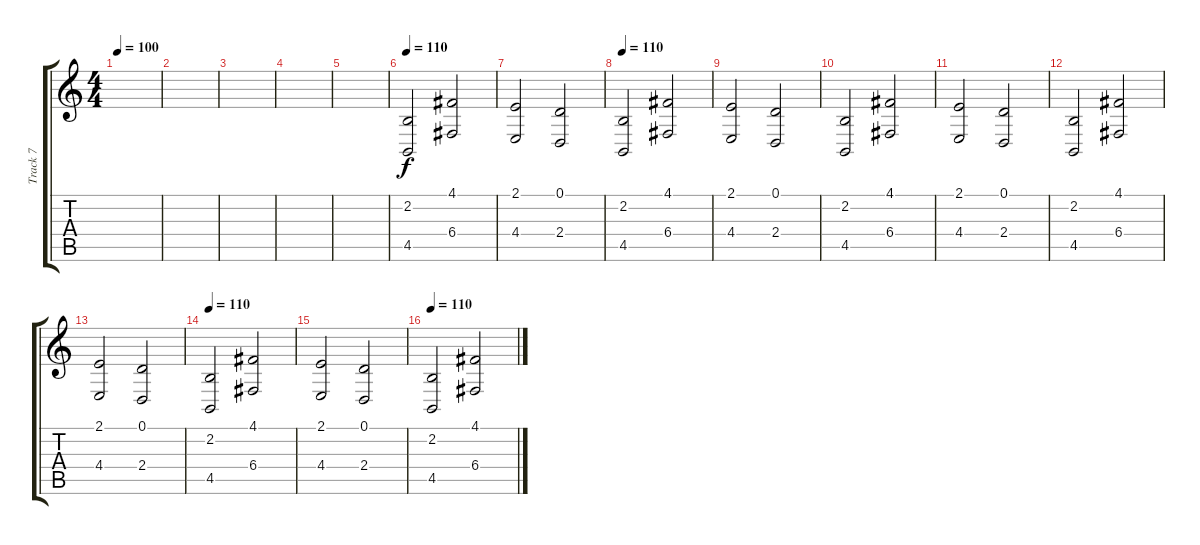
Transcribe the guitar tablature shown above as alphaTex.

\track ("Track 7" "Track 7") {instrument stringensemble1}
\staff {score tabs}
\tuning (D4 A3 F3 C3 G2 D2) {hide}
\ts (4 4)
\tempo 100
\clef g2
\ks c
|
|
|
|
|
\tempo 110
(2.2 4.5).2 (4.1 6.4).2 |
(2.1 4.4).2 (0.1 2.4).2 |
\tempo 110
(2.2 4.5).2 (4.1 6.4).2 |
(2.1 4.4).2 (0.1 2.4).2 |
(2.2 4.5).2 (4.1 6.4).2 |
(2.1 4.4).2 (0.1 2.4).2 |
(2.2 4.5).2 (4.1 6.4).2 |
(2.1 4.4).2 (0.1 2.4).2 |
\tempo 110
(2.2 4.5).2 (4.1 6.4).2 |
(2.1 4.4).2 (0.1 2.4).2 |
\tempo 110
(2.2 4.5).2 (4.1 6.4).2
